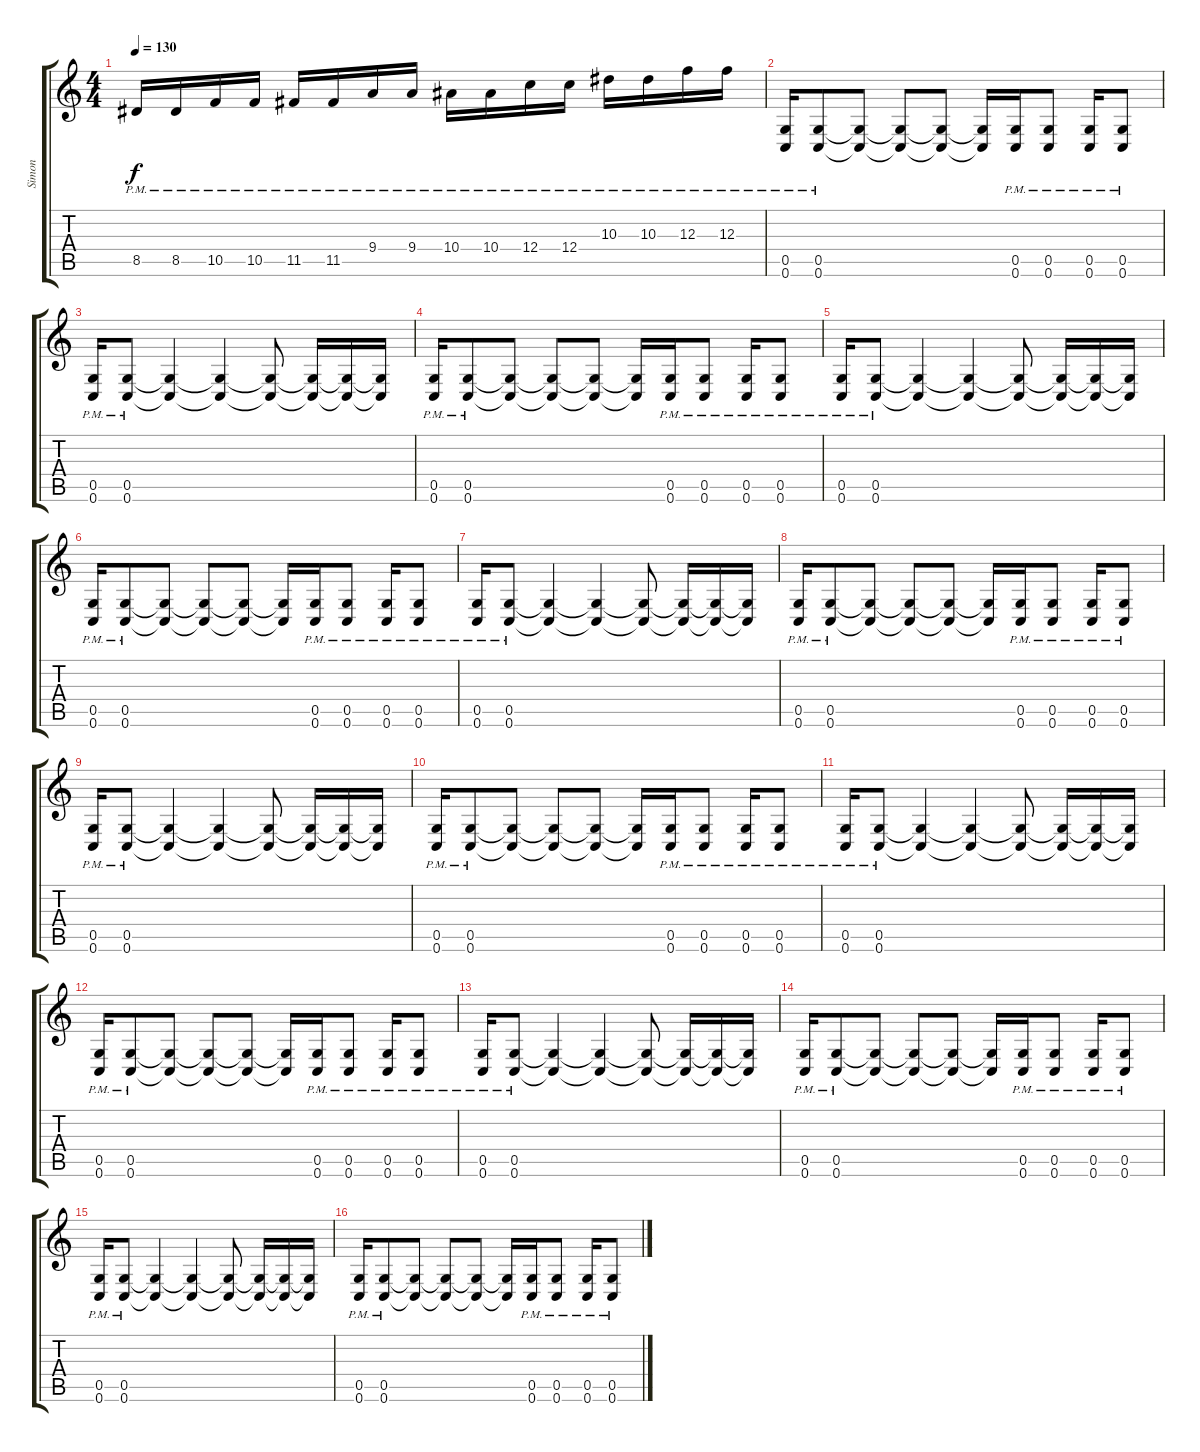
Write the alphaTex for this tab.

\track ("Simon" "Simon") {instrument distortionguitar}
\staff {score tabs}
\tuning (D4 A3 F3 C3 G2 C2) {hide}
\ts (4 4)
\tempo 130
\clef g2
\ks c
8.5{pm}.16{dy f} 8.5{pm}.16 10.5{pm}.16 10.5{pm}.16 11.5{pm}.16 11.5{pm}.16 9.4{pm}.16 9.4{pm}.16 10.4{pm}.16 10.4{pm}.16 12.4{pm}.16 12.4{pm}.16 10.3{pm}.16 10.3{pm}.16 12.3{pm}.16 12.3{pm}.16 |
(0.5{pm} 0.6{pm}).16 (0.5{pm} 0.6{pm}).8 (0.5{t} 0.6{t}).8 (0.5{t} 0.6{t}).8 (0.5{t} 0.6{t}).8 (0.5{t} 0.6{t}).16 (0.5{pm} 0.6{pm}).16 (0.5{pm} 0.6{pm}).8 (0.5{pm} 0.6{pm}).16 (0.5{pm} 0.6{pm}).8 |
(0.5{pm} 0.6{pm}).16 (0.5{pm} 0.6{pm}).8 (0.5{t} 0.6{t}).4 (0.5{t} 0.6{t}).4 (0.5{t} 0.6{t}).8 (0.5{t} 0.6{t}).16 (0.5{t} 0.6{t}).16 (0.5{t} 0.6{t}).16 |
(0.5{pm} 0.6{pm}).16 (0.5{pm} 0.6{pm}).8 (0.5{t} 0.6{t}).8 (0.5{t} 0.6{t}).8 (0.5{t} 0.6{t}).8 (0.5{t} 0.6{t}).16 (0.5{pm} 0.6{pm}).16 (0.5{pm} 0.6{pm}).8 (0.5{pm} 0.6{pm}).16 (0.5{pm} 0.6{pm}).8 |
(0.5{pm} 0.6{pm}).16 (0.5{pm} 0.6{pm}).8 (0.5{t} 0.6{t}).4 (0.5{t} 0.6{t}).4 (0.5{t} 0.6{t}).8 (0.5{t} 0.6{t}).16 (0.5{t} 0.6{t}).16 (0.5{t} 0.6{t}).16 |
(0.5{pm} 0.6{pm}).16 (0.5{pm} 0.6{pm}).8 (0.5{t} 0.6{t}).8 (0.5{t} 0.6{t}).8 (0.5{t} 0.6{t}).8 (0.5{t} 0.6{t}).16 (0.5{pm} 0.6{pm}).16 (0.5{pm} 0.6{pm}).8 (0.5{pm} 0.6{pm}).16 (0.5{pm} 0.6{pm}).8 |
(0.5{pm} 0.6{pm}).16 (0.5{pm} 0.6{pm}).8 (0.5{t} 0.6{t}).4 (0.5{t} 0.6{t}).4 (0.5{t} 0.6{t}).8 (0.5{t} 0.6{t}).16 (0.5{t} 0.6{t}).16 (0.5{t} 0.6{t}).16 |
(0.5{pm} 0.6{pm}).16 (0.5{pm} 0.6{pm}).8 (0.5{t} 0.6{t}).8 (0.5{t} 0.6{t}).8 (0.5{t} 0.6{t}).8 (0.5{t} 0.6{t}).16 (0.5{pm} 0.6{pm}).16 (0.5{pm} 0.6{pm}).8 (0.5{pm} 0.6{pm}).16 (0.5{pm} 0.6{pm}).8 |
(0.5{pm} 0.6{pm}).16 (0.5{pm} 0.6{pm}).8 (0.5{t} 0.6{t}).4 (0.5{t} 0.6{t}).4 (0.5{t} 0.6{t}).8 (0.5{t} 0.6{t}).16 (0.5{t} 0.6{t}).16 (0.5{t} 0.6{t}).16 |
(0.5{pm} 0.6{pm}).16 (0.5{pm} 0.6{pm}).8 (0.5{t} 0.6{t}).8 (0.5{t} 0.6{t}).8 (0.5{t} 0.6{t}).8 (0.5{t} 0.6{t}).16 (0.5{pm} 0.6{pm}).16 (0.5{pm} 0.6{pm}).8 (0.5{pm} 0.6{pm}).16 (0.5{pm} 0.6{pm}).8 |
(0.5{pm} 0.6{pm}).16 (0.5{pm} 0.6{pm}).8 (0.5{t} 0.6{t}).4 (0.5{t} 0.6{t}).4 (0.5{t} 0.6{t}).8 (0.5{t} 0.6{t}).16 (0.5{t} 0.6{t}).16 (0.5{t} 0.6{t}).16 |
(0.5{pm} 0.6{pm}).16 (0.5{pm} 0.6{pm}).8 (0.5{t} 0.6{t}).8 (0.5{t} 0.6{t}).8 (0.5{t} 0.6{t}).8 (0.5{t} 0.6{t}).16 (0.5{pm} 0.6{pm}).16 (0.5{pm} 0.6{pm}).8 (0.5{pm} 0.6{pm}).16 (0.5{pm} 0.6{pm}).8 |
(0.5{pm} 0.6{pm}).16 (0.5{pm} 0.6{pm}).8 (0.5{t} 0.6{t}).4 (0.5{t} 0.6{t}).4 (0.5{t} 0.6{t}).8 (0.5{t} 0.6{t}).16 (0.5{t} 0.6{t}).16 (0.5{t} 0.6{t}).16 |
(0.5{pm} 0.6{pm}).16 (0.5{pm} 0.6{pm}).8 (0.5{t} 0.6{t}).8 (0.5{t} 0.6{t}).8 (0.5{t} 0.6{t}).8 (0.5{t} 0.6{t}).16 (0.5{pm} 0.6{pm}).16 (0.5{pm} 0.6{pm}).8 (0.5{pm} 0.6{pm}).16 (0.5{pm} 0.6{pm}).8 |
(0.5{pm} 0.6{pm}).16 (0.5{pm} 0.6{pm}).8 (0.5{t} 0.6{t}).4 (0.5{t} 0.6{t}).4 (0.5{t} 0.6{t}).8 (0.5{t} 0.6{t}).16 (0.5{t} 0.6{t}).16 (0.5{t} 0.6{t}).16 |
(0.5{pm} 0.6{pm}).16 (0.5{pm} 0.6{pm}).8 (0.5{t} 0.6{t}).8 (0.5{t} 0.6{t}).8 (0.5{t} 0.6{t}).8 (0.5{t} 0.6{t}).16 (0.5{pm} 0.6{pm}).16 (0.5{pm} 0.6{pm}).8 (0.5{pm} 0.6{pm}).16 (0.5{pm} 0.6{pm}).8
